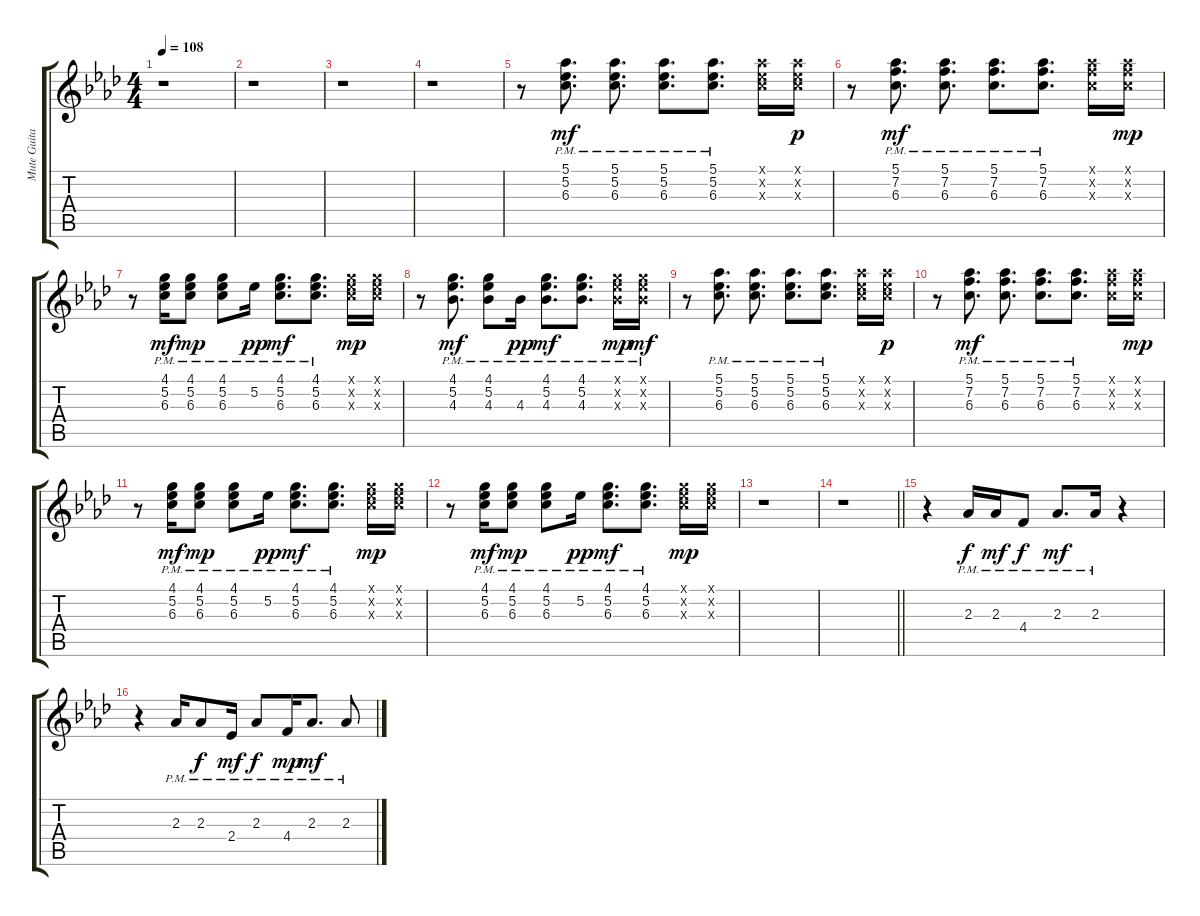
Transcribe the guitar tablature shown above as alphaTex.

\track ("Mute Guitar" "Mute Guita") {instrument electricguitarclean}
\staff {score tabs}
\tuning (Eb4 Bb3 Gb3 Db3 Ab2 Eb2) {hide}
\ts (4 4)
\tempo 108
\clef g2
\ks ab
r.1{dy mf} |
r.1 |
r.1 |
r.1 |
r.8{volume 10} (5.1{pm} 5.2{pm} 6.3{pm}).8{d} (5.1{pm} 5.2{pm} 6.3{pm}).8{d} (5.1{pm} 5.2{pm} 6.3{pm}).8{d} (5.1{pm} 5.2{pm} 6.3{pm}).8{d} (5.1{x} 5.2{x} 6.3{x}).16 (5.1{x} 5.2{x} 6.3{x}).16{dy p} |
r.8 (5.1{pm} 7.2{pm} 6.3{pm}).8{d dy mf} (5.1{pm} 7.2{pm} 6.3{pm}).8{d} (5.1{pm} 7.2{pm} 6.3{pm}).8{d} (5.1{pm} 7.2{pm} 6.3{pm}).8{d} (5.1{x} 7.2{x} 6.3{x}).16 (5.1{x} 7.2{x} 6.3{x}).16{dy mp} |
r.8 (4.1{pm} 5.2{pm} 6.3{pm}).16{dy mf} (4.1{pm} 5.2{pm} 6.3{pm}).8{dy mp} (4.1{pm} 5.2{pm} 6.3{pm}).8 5.2{pm}.16{dy pp} (4.1{pm} 5.2{pm} 6.3{pm}).8{d dy mf} (4.1{pm} 5.2{pm} 6.3{pm}).8{d} (4.1{x} 5.2{x} 6.3{x}).16{dy mp} (4.1{x} 5.2{x} 6.3{x}).16 |
r.8 (4.1{pm} 5.2{pm} 4.3{pm}).8{d dy mf} (4.1{pm} 5.2{pm} 4.3{pm}).8 4.3{pm}.16{dy pp} (4.1{pm} 5.2{pm} 4.3{pm}).8{d dy mf} (4.1{pm} 5.2{pm} 4.3{pm}).8{d} (4.1{pm x} 5.2{pm x} 4.3{pm x}).16{dy mp} (4.1{pm x} 5.2{pm x} 4.3{pm x}).16{dy mf} |
r.8 (5.1{pm} 5.2{pm} 6.3{pm}).8{d} (5.1{pm} 5.2{pm} 6.3{pm}).8{d} (5.1{pm} 5.2{pm} 6.3{pm}).8{d} (5.1{pm} 5.2{pm} 6.3{pm}).8{d} (5.1{x} 5.2{x} 6.3{x}).16 (5.1{x} 5.2{x} 6.3{x}).16{dy p} |
r.8 (5.1{pm} 7.2{pm} 6.3{pm}).8{d dy mf} (5.1{pm} 7.2{pm} 6.3{pm}).8{d} (5.1{pm} 7.2{pm} 6.3{pm}).8{d} (5.1{pm} 7.2{pm} 6.3{pm}).8{d} (5.1{x} 7.2{x} 6.3{x}).16 (5.1{x} 7.2{x} 6.3{x}).16{dy mp} |
r.8 (4.1{pm} 5.2{pm} 6.3{pm}).16{dy mf} (4.1{pm} 5.2{pm} 6.3{pm}).8{dy mp} (4.1{pm} 5.2{pm} 6.3{pm}).8 5.2{pm}.16{dy pp} (4.1{pm} 5.2{pm} 6.3{pm}).8{d dy mf} (4.1{pm} 5.2{pm} 6.3{pm}).8{d} (4.1{x} 5.2{x} 6.3{x}).16{dy mp} (4.1{x} 5.2{x} 6.3{x}).16 |
r.8 (4.1{pm} 5.2{pm} 6.3{pm}).16{dy mf} (4.1{pm} 5.2{pm} 6.3{pm}).8{dy mp} (4.1{pm} 5.2{pm} 6.3{pm}).8 5.2{pm}.16{dy pp} (4.1{pm} 5.2{pm} 6.3{pm}).8{d dy mf} (4.1{pm} 5.2{pm} 6.3{pm}).8{d} (4.1{x} 5.2{x} 6.3{x}).16{dy mp} (4.1{x} 5.2{x} 6.3{x}).16 |
r.1 |
\barLineRight lightlight
r.1 |
r.4{volume 14} 2.3{pm}.16{dy f} 2.3{pm}.16{dy mf} 4.4{pm}.8{dy f} 2.3{pm}.8{d dy mf} 2.3{pm}.16 r.4 |
r.4 2.3{pm}.16 2.3{pm}.8{dy f} 2.4{pm}.16{dy mf} 2.3{pm}.8{dy f} 4.4{pm}.16{dy mp} 2.3{pm}.8{d dy mf} 2.3{pm}.8
